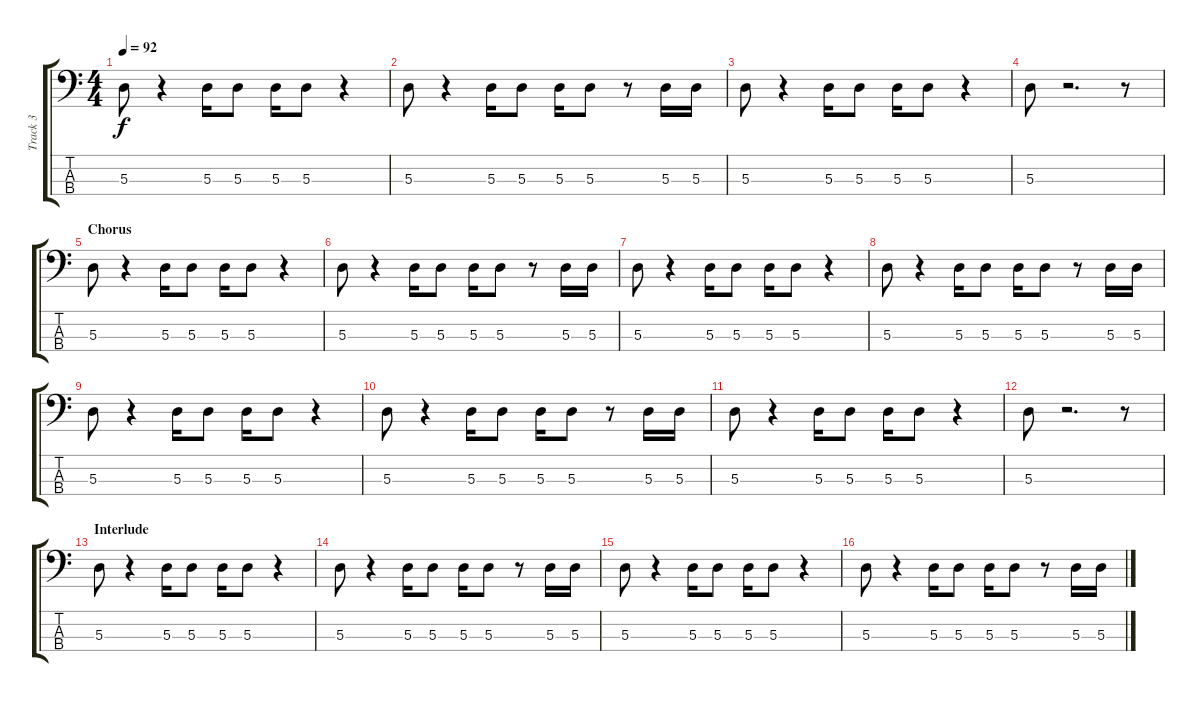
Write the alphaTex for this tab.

\track ("Track 3" "Track 3") {instrument electricbasspick}
\staff {score tabs}
\tuning (G2 D2 A1 E1) {hide}
\ts (4 4)
\tempo 92
\clef f4
\ks c
5.3.8{dy f} r.4 5.3.16 5.3.8 5.3.16 5.3.8 r.4 |
5.3.8 r.4 5.3.16 5.3.8 5.3.16 5.3.8 r.8 5.3.16 5.3.16 |
5.3.8 r.4 5.3.16 5.3.8 5.3.16 5.3.8 r.4 |
5.3.8 r.2{d} r.8 |
\section ("" "Chorus")
5.3.8 r.4 5.3.16 5.3.8 5.3.16 5.3.8 r.4 |
5.3.8 r.4 5.3.16 5.3.8 5.3.16 5.3.8 r.8 5.3.16 5.3.16 |
5.3.8 r.4 5.3.16 5.3.8 5.3.16 5.3.8 r.4 |
5.3.8 r.4 5.3.16 5.3.8 5.3.16 5.3.8 r.8 5.3.16 5.3.16 |
5.3.8 r.4 5.3.16 5.3.8 5.3.16 5.3.8 r.4 |
5.3.8 r.4 5.3.16 5.3.8 5.3.16 5.3.8 r.8 5.3.16 5.3.16 |
5.3.8 r.4 5.3.16 5.3.8 5.3.16 5.3.8 r.4 |
5.3.8 r.2{d} r.8 |
\section ("" "Interlude")
5.3.8 r.4 5.3.16 5.3.8 5.3.16 5.3.8 r.4 |
5.3.8 r.4 5.3.16 5.3.8 5.3.16 5.3.8 r.8 5.3.16 5.3.16 |
5.3.8 r.4 5.3.16 5.3.8 5.3.16 5.3.8 r.4 |
5.3.8 r.4 5.3.16 5.3.8 5.3.16 5.3.8 r.8 5.3.16 5.3.16
